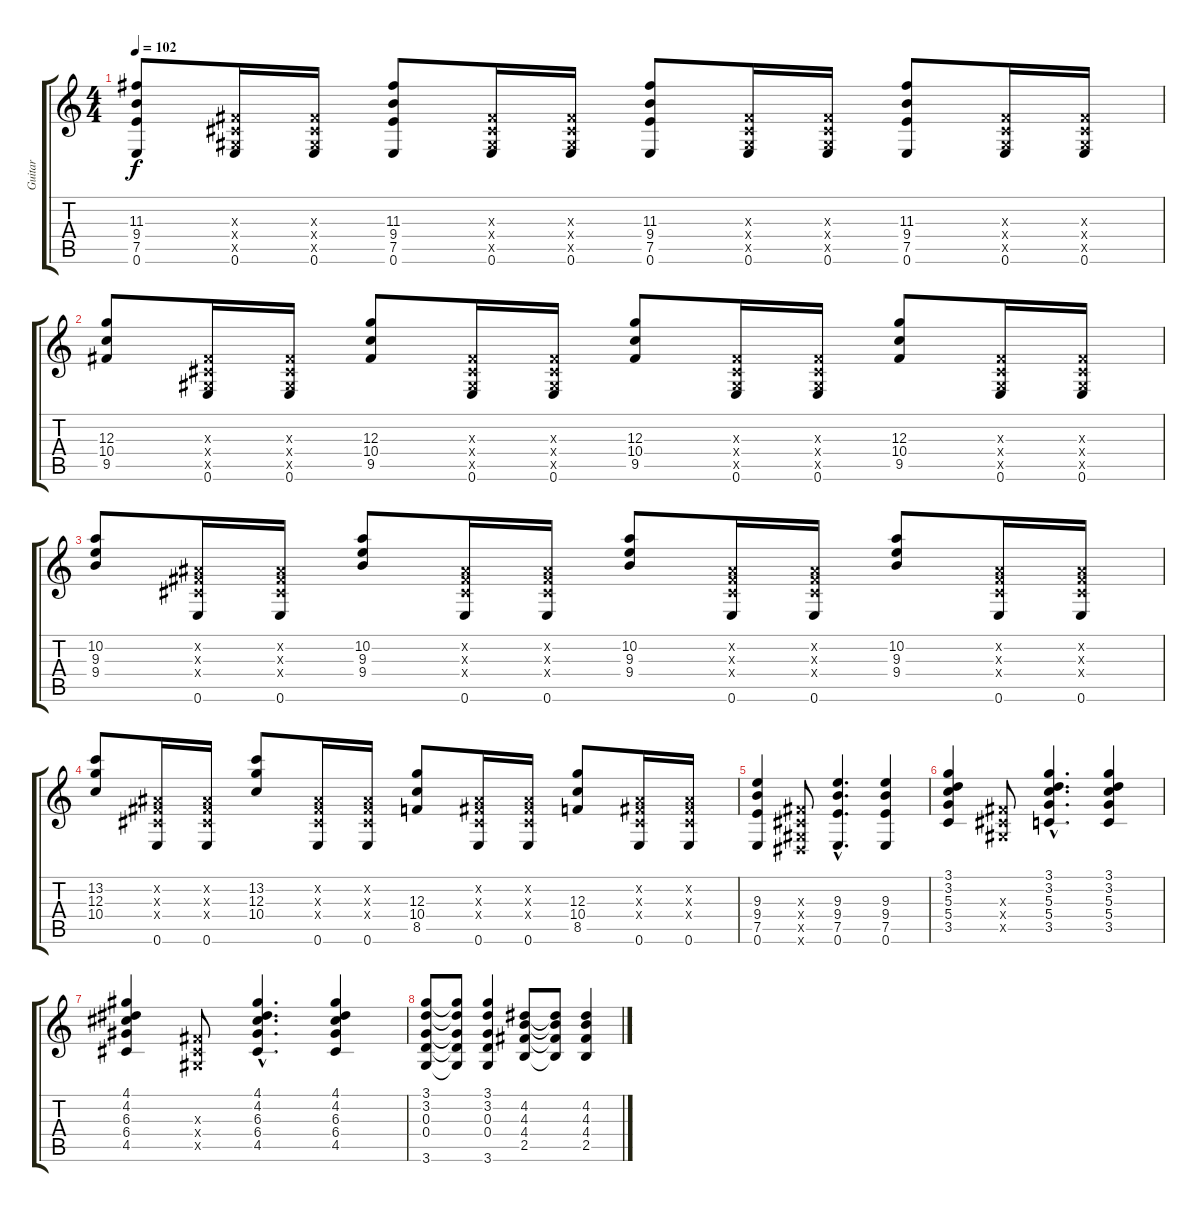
\track ("Guitar" "Guitar") {instrument acousticguitarnylon}
\staff {score tabs}
\tuning (E4 B3 G3 D3 A2 E2) {hide}
\ts (4 4)
\tempo 102
\clef g2
\ks c
(11.3 9.4 7.5 0.6).8{dy f} (-1.3{x} -1.4{x} -1.5{x} 0.6).16 (-1.3{x} -1.4{x} -1.5{x} 0.6).16 (11.3 9.4 7.5 0.6).8 (-1.3{x} -1.4{x} -1.5{x} 0.6).16 (-1.3{x} -1.4{x} -1.5{x} 0.6).16 (11.3 9.4 7.5 0.6).8 (-1.3{x} -1.4{x} -1.5{x} 0.6).16 (-1.3{x} -1.4{x} -1.5{x} 0.6).16 (11.3 9.4 7.5 0.6).8 (-1.3{x} -1.4{x} -1.5{x} 0.6).16 (-1.3{x} -1.4{x} -1.5{x} 0.6).16 |
(12.3 10.4 9.5).8 (-1.3{x} -1.4{x} -1.5{x} 0.6).16 (-1.3{x} -1.4{x} -1.5{x} 0.6).16 (12.3 10.4 9.5).8 (-1.3{x} -1.4{x} -1.5{x} 0.6).16 (-1.3{x} -1.4{x} -1.5{x} 0.6).16 (12.3 10.4 9.5).8 (-1.3{x} -1.4{x} -1.5{x} 0.6).16 (-1.3{x} -1.4{x} -1.5{x} 0.6).16 (12.3 10.4 9.5).8 (-1.3{x} -1.4{x} -1.5{x} 0.6).16 (-1.3{x} -1.4{x} -1.5{x} 0.6).16 |
(10.2 9.3 9.4).8 (-1.2{x} -1.3{x} -1.4{x} 0.6).16 (-1.2{x} -1.3{x} -1.4{x} 0.6).16 (10.2 9.3 9.4).8 (-1.2{x} -1.3{x} -1.4{x} 0.6).16 (-1.2{x} -1.3{x} -1.4{x} 0.6).16 (10.2 9.3 9.4).8 (-1.2{x} -1.3{x} -1.4{x} 0.6).16 (-1.2{x} -1.3{x} -1.4{x} 0.6).16 (10.2 9.3 9.4).8 (-1.2{x} -1.3{x} -1.4{x} 0.6).16 (-1.2{x} -1.3{x} -1.4{x} 0.6).16 |
(13.2 12.3 10.4).8 (-1.2{x} -1.3{x} -1.4{x} 0.6).16 (-1.2{x} -1.3{x} -1.4{x} 0.6).16 (13.2 12.3 10.4).8 (-1.2{x} -1.3{x} -1.4{x} 0.6).16 (-1.2{x} -1.3{x} -1.4{x} 0.6).16 (12.3 10.4 8.5).8 (-1.2{x} -1.3{x} -1.4{x} 0.6).16 (-1.2{x} -1.3{x} -1.4{x} 0.6).16 (12.3 10.4 8.5).8 (-1.2{x} -1.3{x} -1.4{x} 0.6).16 (-1.2{x} -1.3{x} -1.4{x} 0.6).16 |
(9.3 9.4 7.5 0.6).4 (-1.3{x} -1.4{x} -1.5{x} -1.6{x}).8 (9.3{hac} 9.4{hac} 7.5{hac} 0.6{hac}).4{d} (9.3 9.4 7.5 0.6).4 |
(3.1 3.2 5.3 5.4 3.5).4 (-1.3{x} -1.4{x} -1.5{x}).8 (3.1{hac} 3.2{hac} 5.3{hac} 5.4{hac} 3.5{hac}).4{d} (3.1 3.2 5.3 5.4 3.5).4 |
(4.1 4.2 6.3 6.4 4.5).4 (-1.3{x} -1.4{x} -1.5{x}).8 (4.1{hac} 4.2{hac} 6.3{hac} 6.4{hac} 4.5{hac}).4{d} (4.1 4.2 6.3 6.4 4.5).4 |
(3.1 3.2 0.3 0.4 3.6).8 (3.1{t} 3.2{t} 0.3{t} 0.4{t} 3.6{t}).8 (3.1 3.2 0.3 0.4 3.6).4 (4.2 4.3 4.4 2.5).8 (4.2{t} 4.3{t} 4.4{t} 2.5{t}).8 (4.2 4.3 4.4 2.5).4
